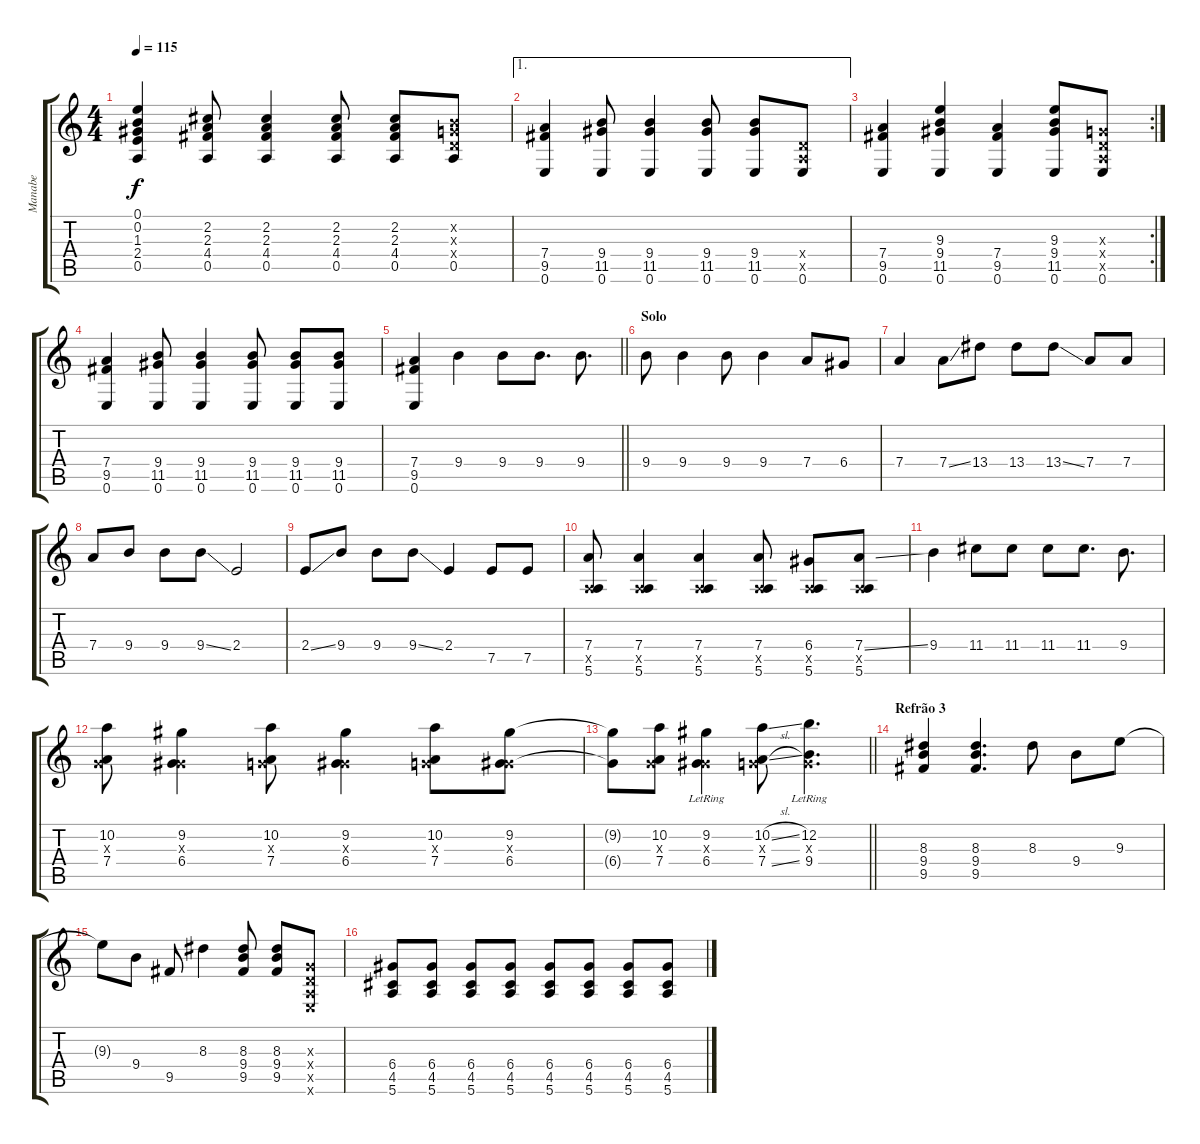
\track ("Manabe" "Manabe") {instrument electricguitarjazz}
\staff {score tabs}
\tuning (E4 B3 G3 D3 A2 E2) {hide}
\ts (4 4)
\tempo 115
\clef g2
\ks c
(0.1 0.2 1.3 2.4 0.5).4{dy f} (2.2 2.3 4.4 0.5).8 (2.2 2.3 4.4 0.5).4 (2.2 2.3 4.4 0.5).8 (2.2 2.3 4.4 0.5).8 (0.2{x} 0.3{x} 0.4{x} 0.5).8 |
\ae 1
(7.4 9.5 0.6).4 (9.4 11.5 0.6).8 (9.4 11.5 0.6).4 (9.4 11.5 0.6).8 (9.4 11.5 0.6).8 (0.4{x} 0.5{x} 0.6).8 |
\rc 2
(7.4 9.5 0.6).4 (9.3 9.4 11.5 0.6).4 (7.4 9.5 0.6).4 (9.3 9.4 11.5 0.6).8 (0.3{x} 0.4{x} 0.5{x} 0.6).8 |
(7.4 9.5 0.6).4 (9.4 11.5 0.6).8 (9.4 11.5 0.6).4 (9.4 11.5 0.6).8 (9.4 11.5 0.6).8 (9.4 11.5 0.6).8 |
\barLineRight lightlight
(7.4 9.5 0.6).4 9.4.4{volume 16 instrument overdrivenguitar} 9.4.8 9.4.8{d} 9.4.8{d} |
\section ("" "Solo")
9.4.8 9.4.4 9.4.8 9.4.4 7.4.8 6.4.8 |
7.4.4 7.4{ss}.8 13.4.8 13.4.8 13.4{ss}.8 7.4.8 7.4.8 |
7.4.8 9.4.8 9.4.8 9.4{ss}.8 2.4.2 |
2.4{ss}.8 9.4.8 9.4.8 9.4{ss}.8 2.4.4 7.5.8 7.5.8 |
(7.4 0.5{x} 5.6).8 (7.4 0.5{x} 5.6).4 (7.4 0.5{x} 5.6).4 (7.4 0.5{x} 5.6).8 (6.4 0.5{x} 5.6).8 (7.4{ss} 0.5{x} 5.6).8 |
9.4.4 11.4.8 11.4.8 11.4.8 11.4.8{d} 9.4.8{d} |
(10.2 0.3{x} 7.4).8 (9.2 0.3{x} 6.4).4 (10.2 0.3{x} 7.4).8 (9.2 0.3{x} 6.4).4 (10.2 0.3{x} 7.4).8 (9.2 0.3{x} 6.4).8 |
\barLineRight lightlight
(9.2{t} 6.4{t}).8 (10.2 0.3{x} 7.4).8 (9.2{lr} 0.3{x} 6.4{lr}).4 (10.2{sl} 0.3{x} 7.4{sl}).8 (12.2{lr} 0.3{x} 9.4{lr}).4{d} |
\section ("" "Refrão 3")
(8.3 9.4 9.5).4{volume 13 instrument electricguitarjazz} (8.3 9.4 9.5).4{d} 8.3.8 9.4.8 9.3.8 |
9.3{t}.8 9.4.8 9.5.8 8.3.4 (8.3 9.4 9.5).8 (8.3 9.4 9.5).8 (0.3{x} 0.4{x} 0.5{x} 0.6{x}).8 |
(6.4 4.5 5.6).8 (6.4 4.5 5.6).8 (6.4 4.5 5.6).8 (6.4 4.5 5.6).8 (6.4 4.5 5.6).8 (6.4 4.5 5.6).8 (6.4 4.5 5.6).8 (6.4 4.5 5.6).8
